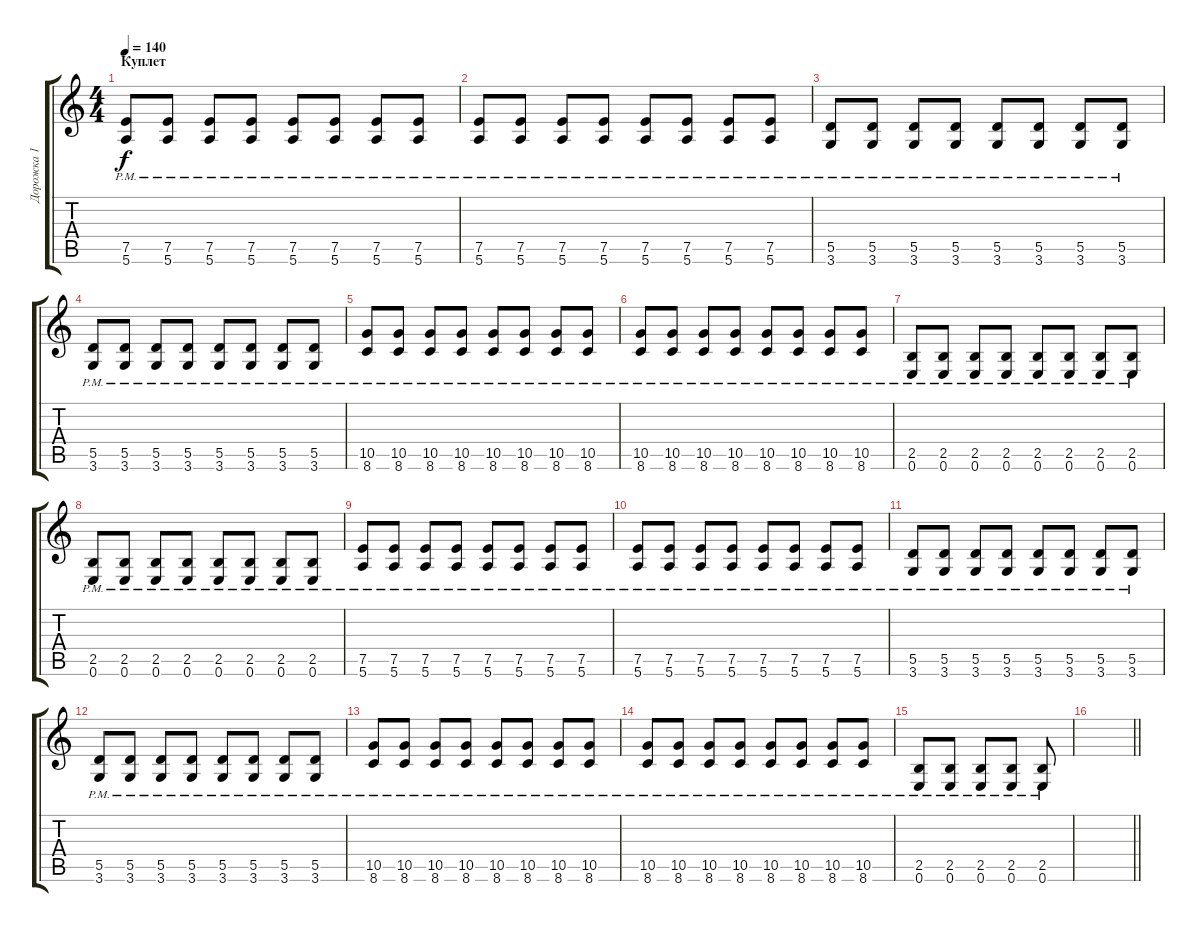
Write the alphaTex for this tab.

\track ("Дорожка 1" "Дорожка 1") {instrument overdrivenguitar}
\staff {score tabs}
\tuning (E4 B3 G3 D3 A2 E2) {hide}
\ts (4 4)
\section ("" "Куплет")
\tempo 140
\clef g2
\ks c
(7.5{pm} 5.6{pm}).8{dy f volume 12} (7.5{pm} 5.6{pm}).8 (7.5{pm} 5.6{pm}).8 (7.5{pm} 5.6{pm}).8 (7.5{pm} 5.6{pm}).8 (7.5{pm} 5.6{pm}).8 (7.5{pm} 5.6{pm}).8 (7.5{pm} 5.6{pm}).8 |
(7.5{pm} 5.6{pm}).8 (7.5{pm} 5.6{pm}).8 (7.5{pm} 5.6{pm}).8 (7.5{pm} 5.6{pm}).8 (7.5{pm} 5.6{pm}).8 (7.5{pm} 5.6{pm}).8 (7.5{pm} 5.6{pm}).8 (7.5{pm} 5.6{pm}).8 |
(5.5{pm} 3.6{pm}).8 (5.5{pm} 3.6{pm}).8 (5.5{pm} 3.6{pm}).8 (5.5{pm} 3.6{pm}).8 (5.5{pm} 3.6{pm}).8 (5.5{pm} 3.6{pm}).8 (5.5{pm} 3.6).8 (5.5{pm} 3.6{pm}).8 |
(5.5{pm} 3.6{pm}).8 (5.5{pm} 3.6{pm}).8 (5.5{pm} 3.6{pm}).8 (5.5{pm} 3.6{pm}).8 (5.5{pm} 3.6{pm}).8 (5.5{pm} 3.6{pm}).8 (5.5{pm} 3.6).8 (5.5{pm} 3.6{pm}).8 |
(10.5{pm} 8.6{pm}).8 (10.5{pm} 8.6{pm}).8 (10.5{pm} 8.6{pm}).8 (10.5{pm} 8.6{pm}).8 (10.5{pm} 8.6{pm}).8 (10.5{pm} 8.6{pm}).8 (10.5{pm} 8.6).8 (10.5{pm} 8.6{pm}).8 |
(10.5{pm} 8.6{pm}).8 (10.5{pm} 8.6{pm}).8 (10.5{pm} 8.6{pm}).8 (10.5{pm} 8.6{pm}).8 (10.5{pm} 8.6{pm}).8 (10.5{pm} 8.6{pm}).8 (10.5{pm} 8.6).8 (10.5{pm} 8.6{pm}).8 |
(2.5{pm} 0.6{pm}).8 (2.5{pm} 0.6{pm}).8 (2.5{pm} 0.6{pm}).8 (2.5{pm} 0.6{pm}).8 (2.5{pm} 0.6{pm}).8 (2.5{pm} 0.6{pm}).8 (2.5{pm} 0.6{pm}).8 (2.5{pm} 0.6{pm}).8 |
(2.5{pm} 0.6{pm}).8 (2.5{pm} 0.6{pm}).8 (2.5{pm} 0.6{pm}).8 (2.5{pm} 0.6{pm}).8 (2.5{pm} 0.6{pm}).8 (2.5{pm} 0.6{pm}).8 (2.5{pm} 0.6{pm}).8 (2.5{pm} 0.6{pm}).8 |
(7.5{pm} 5.6{pm}).8 (7.5{pm} 5.6{pm}).8 (7.5{pm} 5.6{pm}).8 (7.5{pm} 5.6{pm}).8 (7.5{pm} 5.6{pm}).8 (7.5{pm} 5.6{pm}).8 (7.5{pm} 5.6{pm}).8 (7.5{pm} 5.6{pm}).8 |
(7.5{pm} 5.6{pm}).8 (7.5{pm} 5.6{pm}).8 (7.5{pm} 5.6{pm}).8 (7.5{pm} 5.6{pm}).8 (7.5{pm} 5.6{pm}).8 (7.5{pm} 5.6{pm}).8 (7.5{pm} 5.6{pm}).8 (7.5{pm} 5.6{pm}).8 |
(5.5{pm} 3.6{pm}).8 (5.5{pm} 3.6{pm}).8 (5.5{pm} 3.6{pm}).8 (5.5{pm} 3.6{pm}).8 (5.5{pm} 3.6{pm}).8 (5.5{pm} 3.6{pm}).8 (5.5{pm} 3.6).8 (5.5{pm} 3.6{pm}).8 |
(5.5{pm} 3.6{pm}).8 (5.5{pm} 3.6{pm}).8 (5.5{pm} 3.6{pm}).8 (5.5{pm} 3.6{pm}).8 (5.5{pm} 3.6{pm}).8 (5.5{pm} 3.6{pm}).8 (5.5{pm} 3.6).8 (5.5{pm} 3.6{pm}).8 |
(10.5{pm} 8.6{pm}).8 (10.5{pm} 8.6{pm}).8 (10.5{pm} 8.6{pm}).8 (10.5{pm} 8.6{pm}).8 (10.5{pm} 8.6{pm}).8 (10.5{pm} 8.6{pm}).8 (10.5{pm} 8.6).8 (10.5{pm} 8.6{pm}).8 |
(10.5{pm} 8.6{pm}).8 (10.5{pm} 8.6{pm}).8 (10.5{pm} 8.6{pm}).8 (10.5{pm} 8.6{pm}).8 (10.5{pm} 8.6{pm}).8 (10.5{pm} 8.6{pm}).8 (10.5{pm} 8.6).8 (10.5{pm} 8.6{pm}).8 |
(2.5{pm} 0.6{pm}).8 (2.5{pm} 0.6{pm}).8 (2.5{pm} 0.6{pm}).8 (2.5{pm} 0.6{pm}).8 (2.5{pm} 0.6{pm}).8 |
\barLineRight lightlight
